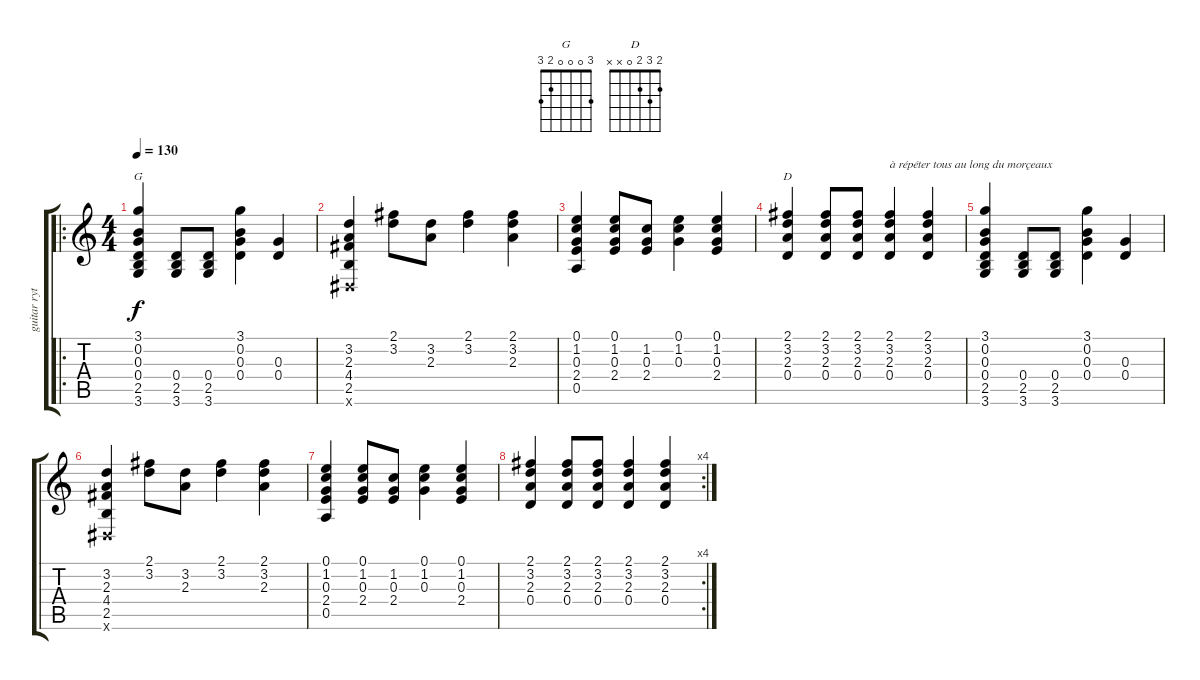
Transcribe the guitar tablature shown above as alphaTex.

\track ("guitar rytm" "guitar ryt") {instrument acousticguitarsteel}
\staff {score tabs}
\tuning (E4 B3 G3 D3 A2 E2) {hide}
\chord ("G" 3 0 0 0 2 3)
\chord ("D" 2 3 2 0 x x)
\ro
\ts (4 4)
\tempo 130
\clef g2
\ks c
(3.1 0.2 0.3 0.4 2.5 3.6).4{ch "G" dy f instrument acousticguitarsteel} (0.4 2.5 3.6).8 (0.4 2.5 3.6).8 (3.1 0.2 0.3 0.4).4 (0.3 0.4).4 |
(3.2 2.3 4.4 2.5 -1.6{x}).4 (2.1 3.2).8 (3.2 2.3).8 (2.1 3.2).4 (2.1 3.2 2.3).4 |
(0.1 1.2 0.3 2.4 0.5).4 (0.1 1.2 0.3 2.4).8 (1.2 0.3 2.4).8 (0.1 1.2 0.3).4 (0.1 1.2 0.3 2.4).4 |
(2.1 3.2 2.3 0.4).4{ch "D"} (2.1 3.2 2.3 0.4).8 (2.1 3.2 2.3 0.4).8 (2.1 3.2 2.3 0.4).4{txt "à répéter tous au long du morçeaux"} (2.1 3.2 2.3 0.4).4 |
(3.1 0.2 0.3 0.4 2.5 3.6).4 (0.4 2.5 3.6).8 (0.4 2.5 3.6).8 (3.1 0.2 0.3 0.4).4 (0.3 0.4).4 |
(3.2 2.3 4.4 2.5 -1.6{x}).4 (2.1 3.2).8 (3.2 2.3).8 (2.1 3.2).4 (2.1 3.2 2.3).4 |
(0.1 1.2 0.3 2.4 0.5).4 (0.1 1.2 0.3 2.4).8 (1.2 0.3 2.4).8 (0.1 1.2 0.3).4 (0.1 1.2 0.3 2.4).4 |
\rc 4
(2.1 3.2 2.3 0.4).4 (2.1 3.2 2.3 0.4).8 (2.1 3.2 2.3 0.4).8 (2.1 3.2 2.3 0.4).4 (2.1 3.2 2.3 0.4).4
